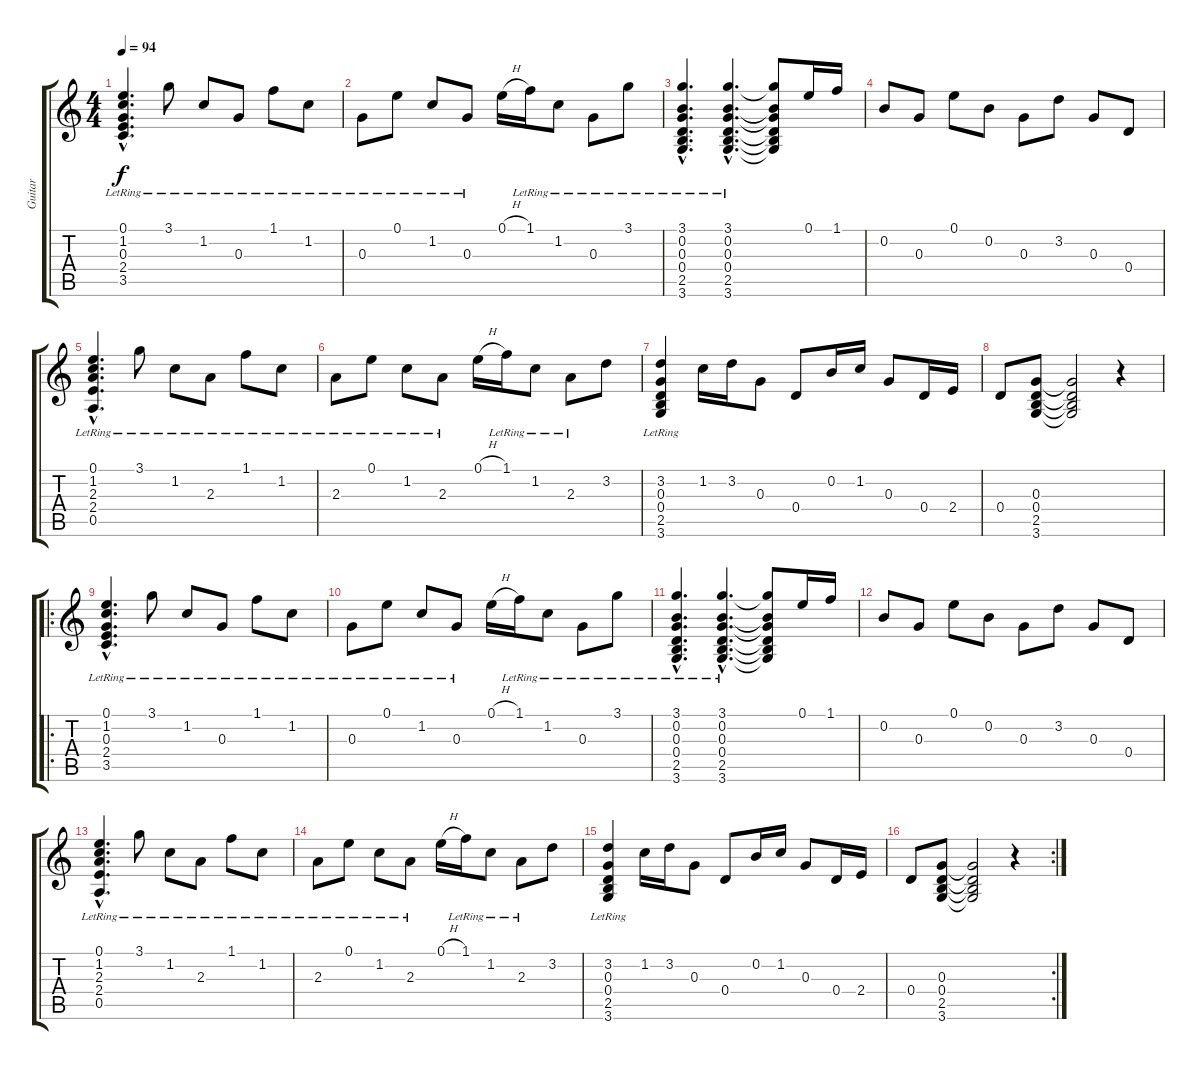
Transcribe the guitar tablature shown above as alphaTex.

\track ("Guitar" "Guitar") {instrument acousticguitarsteel}
\staff {score tabs}
\tuning (E4 B3 G3 D3 A2 E2) {hide}
\ts (4 4)
\tempo 94
\clef g2
\ks c
(0.1{hac lr} 1.2{hac lr} 0.3{hac lr} 2.4{hac lr} 3.5{hac lr}).4{d dy f instrument acousticguitarsteel} 3.1{lr}.8 1.2{lr}.8 0.3{lr}.8 1.1{lr}.8 1.2{lr}.8 |
0.3{lr}.8 0.1{lr}.8 1.2{lr}.8 0.3{lr}.8 0.1{h}.16 1.1{lr}.16 1.2{lr}.8 0.3{lr}.8 3.1{lr}.8 |
(3.1{hac lr} 0.2{hac lr} 0.3{hac lr} 0.4{hac lr} 2.5{hac lr} 3.6{hac lr}).4{d} (3.1{hac lr} 0.2{hac lr} 0.3{hac lr} 0.4{hac lr} 2.5{hac lr} 3.6{hac lr}).4{d} (3.1{t} 0.2{t} 0.3{t} 0.4{t} 2.5{t} 3.6{t}).8 0.1.16 1.1.16 |
0.2.8 0.3.8 0.1.8 0.2.8 0.3.8 3.2.8 0.3.8 0.4.8 |
(0.1{hac lr} 1.2{hac lr} 2.3{hac lr} 2.4{hac lr} 0.5{hac lr}).4{d} 3.1{lr}.8 1.2{lr}.8 2.3{lr}.8 1.1{lr}.8 1.2{lr}.8 |
2.3{lr}.8 0.1{lr}.8 1.2{lr}.8 2.3{lr}.8 0.1{h}.16 1.1{lr}.16 1.2{lr}.8 2.3{lr}.8 3.2.8 |
(3.2{lr} 0.3{lr} 0.4{lr} 2.5{lr} 3.6{lr}).4 1.2.16 3.2.16 0.3.8 0.4.8 0.2.16 1.2.16 0.3.8 0.4.16 2.4.16 |
0.4.8 (0.3 0.4 2.5 3.6).8 (0.3{t} 0.4{t} 2.5{t} 3.6{t}).2 r.4 |
\ro
(0.1{hac lr} 1.2{hac lr} 0.3{hac lr} 2.4{hac lr} 3.5{hac lr}).4{d} 3.1{lr}.8 1.2{lr}.8 0.3{lr}.8 1.1{lr}.8 1.2{lr}.8 |
0.3{lr}.8 0.1{lr}.8 1.2{lr}.8 0.3{lr}.8 0.1{h}.16 1.1{lr}.16 1.2{lr}.8 0.3{lr}.8 3.1{lr}.8 |
(3.1{hac lr} 0.2{hac lr} 0.3{hac lr} 0.4{hac lr} 2.5{hac lr} 3.6{hac lr}).4{d} (3.1{hac lr} 0.2{hac lr} 0.3{hac lr} 0.4{hac lr} 2.5{hac lr} 3.6{hac lr}).4{d} (3.1{t} 0.2{t} 0.3{t} 0.4{t} 2.5{t} 3.6{t}).8 0.1.16 1.1.16 |
0.2.8 0.3.8 0.1.8 0.2.8 0.3.8 3.2.8 0.3.8 0.4.8 |
(0.1{hac lr} 1.2{hac lr} 2.3{hac lr} 2.4{hac lr} 0.5{hac lr}).4{d} 3.1{lr}.8 1.2{lr}.8 2.3{lr}.8 1.1{lr}.8 1.2{lr}.8 |
2.3{lr}.8 0.1{lr}.8 1.2{lr}.8 2.3{lr}.8 0.1{h}.16 1.1{lr}.16 1.2{lr}.8 2.3{lr}.8 3.2.8 |
(3.2{lr} 0.3{lr} 0.4{lr} 2.5{lr} 3.6{lr}).4 1.2.16 3.2.16 0.3.8 0.4.8 0.2.16 1.2.16 0.3.8 0.4.16 2.4.16 |
\rc 2
0.4.8 (0.3 0.4 2.5 3.6).8 (0.3{t} 0.4{t} 2.5{t} 3.6{t}).2 r.4
